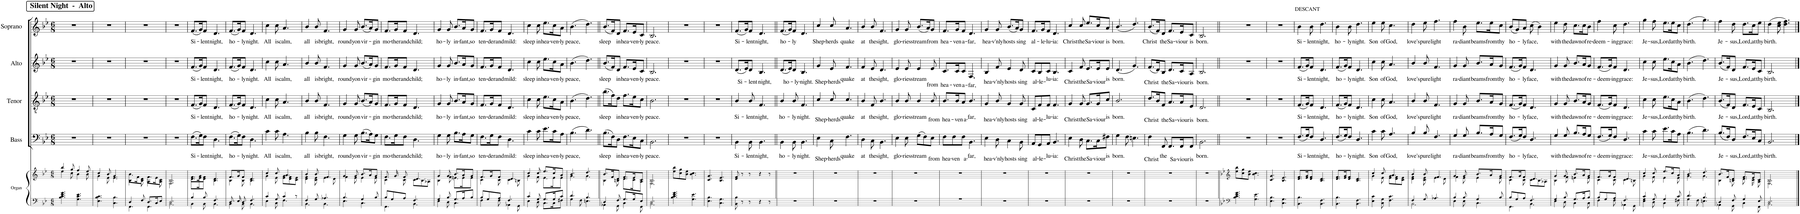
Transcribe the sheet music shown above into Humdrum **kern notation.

**kern	**kern	**kern	**text	**kern	**text	**kern	**text	**kern	**text
*part5	*part5	*part4	*part4	*part3	*part3	*part2	*part2	*part1	*part1
*staff6	*staff5	*staff4	*staff4	*staff3	*staff3	*staff2	*staff2	*staff1	*staff1
*I"Organ	*	*I"Bass	*	*I"Tenor	*	*I"Alto	*	*I"Soprano	*
*I'Org.	*	*I'B.	*	*I'T.	*	*I'A.	*	*I'S.	*
*stria5	*stria5	*	*	*	*	*	*	*	*
*clefF4	*clefG2	*clefF4	*	*clefGv2	*	*clefG2	*	*clefG2	*
*k[b-e-]	*k[b-e-]	*k[b-e-]	*	*k[b-e-]	*	*k[b-e-]	*	*k[b-e-]	*
*M6/8	*M6/8	*M6/8	*	*M6/8	*	*M6/8	*	*M6/8	*
!!LO:REH:place=s1:a:B:cj:fs=14:t=Silent Night  -  Alto
=1	=1	=1	=1	=1	=1	=1	=1	=1	=1
*	*^	*	*	*	*	*	*	*	*
4.B-\ 4.c\ 4.e-\ 4.g\	4ee-\	4bb-/	2.r	.	2.r	.	2.r	.	2.r	.
.	8cc\	8gg/	.	.	.	.	.	.	.	.
4.G\ 4.c\ 4.e-\	4b-\	4ff/	.	.	.	.	.	.	.	.
.	8b-\	8ee-/	.	.	.	.	.	.	.	.
=2	=2	=2	=2	=2	=2	=2	=2	=2	=2	=2
4.E-\ 4.B-\ 4.c\	4g\	4cc/	2.r	.	2.r	.	2.r	.	2.r	.
.	8e-\	8b-/	.	.	.	.	.	.	.	.
4.C\ 4.B-\	4.e-\	4.g/	.	.	.	.	.	.	.	.
=3	=3	=3	=3	=3	=3	=3	=3	=3	=3	=3
*^	*	*	*	*	*	*	*	*	*	*
4D/	4.FF\	4B-\	8.b-\L	2.r	.	2.r	.	2.r	.	2.r	.
.	.	.	16f\K	.	.	.	.	.	.	.	.
8F/	.	8B-\	8d\J	.	.	.	.	.	.	.	.
8.D/L	4.FF\	4A\	8.f\L	.	.	.	.	.	.	.	.
16C/K	.	.	16e-\K	.	.	.	.	.	.	.	.
8E-/J	.	8A\	8c\J	.	.	.	.	.	.	.	.
=4	=4	=4	=4	=4	=4	=4	=4	=4	=4	=4	=4
2.D/	2.BB-\	2.F\	2.B-/	2.r	.	2.r	.	2.r	.	2.r	.
=5	=5	=5	=5	=5	=5	=5	=5	=5	=5	=5	=5
!	!	!	!	!	!LO:LY:b	!	!LO:LY:b	!	!LO:LY:b	!	!LO:LY:b
4B-/	4BB-\	8.d\L	8.f\L	(8.F\L	Si-	(8.F/L	Si-	(8.f/L	Si-	(8.f/L	Si-
.	.	16e-\K	16g\K	16G\K)	.	16G/K)	.	16g/K)	.	16g/K)	.
!	!	!	!	!	!LO:LY:b	!	!LO:LY:b	!	!LO:LY:b	!	!LO:LY:b
8B-/	8BB-\	8d\J	8f\J	8F\J	-lent	8F/J	-lent	8f/J	-lent	8f/J	-lent
!	!	!	!	!	!LO:LY:b	!	!LO:LY:b	!	!LO:LY:b	!	!LO:LY:b
4.F/	4.BB-\	4.B-\	4.d/	4.D\	night,	4.D/	night,	4.d/	night,	4.d/	night,
=6	=6	=6	=6	=6	=6	=6	=6	=6	=6	=6	=6
!	!	!	!	!	!LO:LY:b	!	!LO:LY:b	!	!LO:LY:b	!	!LO:LY:b
8.D/	4BB-\	8.f/L	4B-\	(8.F\L	ho-	(8.F/L	ho-	(8.f/L	ho-	(8.f/L	ho-
16E-/	.	16g/K	.	16G\K)	.	16G/K)	.	16g/K)	.	16g/K)	.
!	!	!	!	!	!LO:LY:b	!	!LO:LY:b	!	!LO:LY:b	!	!LO:LY:b
8D/	8BB-\	8f/J	8B-\	8F\J	-ly	8F/J	-ly	8f/J	-ly	8f/J	-ly
!	!	!	!	!	!LO:LY:b	!	!LO:LY:b	!	!LO:LY:b	!	!LO:LY:b
4.F/	4.BB-\	4.d/	4.B-\	4.D\	night.	4.D/	night.	4.d/	night.	4.d/	night.
=7	=7	=7	=7	=7	=7	=7	=7	=7	=7	=7	=7
!	!	!	!	!	!LO:LY:b	!	!LO:LY:b	!	!LO:LY:b	!	!LO:LY:b
4c/	4E-\	4cc/	4g\	4c\	All	4c\	All	4cc\	All	4cc\	All
!	!	!	!	!	!LO:LY:b	!	!LO:LY:b	!	!LO:LY:b	!	!LO:LY:b
8G/	8C\	8cc/	8e-\	8c\	is	8c\	is	8cc\	is	8cc\	is
!	!	!	!	!	!LO:LY:b	!	!LO:LY:b	!	!LO:LY:b	!	!LO:LY:b
4c/	4.F\	4.a/	8e-\ 8g\L	4.A\	calm,	4.A/	calm,	4.a/	calm,	4.a/	calm,
.	.	.	8d\ 8f\	.	.	.	.	.	.	.	.
8r	.	.	8c\ 8e-\J	.	.	.	.	.	.	.	.
=8	=8	=8	=8	=8	=8	=8	=8	=8	=8	=8	=8
!	!	!	!	!	!LO:LY:b	!	!LO:LY:b	!	!LO:LY:b	!	!LO:LY:b
4F/	4.BB-\	4b-/	4d\ 4f\	4B-\	all	4B-/	all	4b-/	all	4b-/	all
!	!	!	!	!	!LO:LY:b	!	!LO:LY:b	!	!LO:LY:b	!	!LO:LY:b
8G/	.	8b-/	8c\ 8e-\	8B-\	is	8B-/	is	8b-/	is	8b-/	is
!	!	!	!	!	!LO:LY:b	!	!LO:LY:b	!	!LO:LY:b	!	!LO:LY:b
4.A-X/	4.BB-\	4.f/	4e-\	4.F\	bright,	4.F/	bright,	4.f/	bright,	4.f/	bright,
.	.	.	8d\	.	.	.	.	.	.	.	.
=9	=9	=9	=9	=9	=9	=9	=9	=9	=9	=9	=9
!	!	!	!	!	!LO:LY:b	!	!LO:LY:b	!	!LO:LY:b	!	!LO:LY:b
4.B-/	4.E-\	4g/	4f\	4G\	round	4G/	round	4g/	round	4g/	round
!	!	!	!	!	!LO:LY:b	!	!LO:LY:b	!	!LO:LY:b	!	!LO:LY:b
.	.	8g/	8e-\	8G\	yon	8G/	yon	8g/	yon	8g/	yon
!	!	!	!	!	!LO:LY:b	!	!LO:LY:b	!	!LO:LY:b	!	!LO:LY:b
4G/	4.C\	8.b-/L	4e-\	(8.B-\L	vir-	(8.B-/L	vir-	(8.b-/L	vir-	(8.b-/L	vir-
.	.	16a/K	.	16A\K)	.	16A/K)	.	16a/K)	.	16a/K)	.
!	!	!	!	!	!LO:LY:b	!	!LO:LY:b	!	!LO:LY:b	!	!LO:LY:b
8B-/	.	8g/J	8e-\	8G\J	-gin	8G/J	-gin	8g/J	-gin	8g/J	-gin
=10	=10	=10	=10	=10	=10	=10	=10	=10	=10	=10	=10
!	!	!	!	!	!LO:LY:b	!	!LO:LY:b	!	!LO:LY:b	!	!LO:LY:b
8B-/L	4.FF\	8.f/	4c\	8.F\L	mo-	8.F/L	mo-	8.f/L	mo-	8.f/L	mo-
8G/	.	.	.	.	.	.	.	.	.	.	.
!	!	!	!	!	!LO:LY:b	!	!LO:LY:b	!	!LO:LY:b	!	!LO:LY:b
.	.	16g/	.	16G\K	-ther	16G/K	-ther	16g/K	-ther	16g/K	-ther
!	!	!	!	!	!LO:LY:b	!	!LO:LY:b	!	!LO:LY:b	!	!LO:LY:b
8A/J	.	8f/	8c\	8F\J	and	8F/J	and	8f/J	and	8f/J	and
!	!	!	!	!	!LO:LY:b	!	!LO:LY:b	!	!LO:LY:b	!	!LO:LY:b
4.F/	4.BB-\	4.d/	8c\L	4.D\	child;	4.D/	child;	4.d/	child;	4.d/	child;
.	.	.	8B-\	.	.	.	.	.	.	.	.
.	.	.	8A-X\J	.	.	.	.	.	.	.	.
=11	=11	=11	=11	=11	=11	=11	=11	=11	=11	=11	=11
!	!	!	!	!	!LO:LY:b	!	!LO:LY:b	!	!LO:LY:b	!	!LO:LY:b
4G/	4E-\	4g/	4B-\	4G\	ho-	4G/	ho-	4g/	ho-	4g/	ho-
!	!	!	!	!	!LO:LY:b	!	!LO:LY:b	!	!LO:LY:b	!	!LO:LY:b
8B-/	8D\	8g/	8f\	8G\	-ly	8G/	-ly	8g/	-ly	8g/	-ly
!	!	!	!	!	!LO:LY:b	!	!LO:LY:b	!	!LO:LY:b	!	!LO:LY:b
8.G/L	4.C\	8.b-/L	8.en\L	8.B-\L	in-	8.B-/L	in-	8.b-/L	in-	8.b-/L	in-
!	!	!	!	!	!LO:LY:b	!	!LO:LY:b	!	!LO:LY:b	!	!LO:LY:b
16A/K	.	16a/K	16e\K	16A\K	-fant,	16A/K	-fant,	16a/K	-fant,	16a/K	-fant,
!	!	!	!	!	!LO:LY:b	!	!LO:LY:b	!	!LO:LY:b	!	!LO:LY:b
8B-/J	.	8g/J	8e\J	8G\J	so	8G/J	so	8g/J	so	8g/J	so
=12	=12	=12	=12	=12	=12	=12	=12	=12	=12	=12	=12
!	!	!	!	!	!LO:LY:b	!	!LO:LY:b	!	!LO:LY:b	!	!LO:LY:b
8B-/L	4F\	8.f/L	4c\	8.F\L	ten-	8.F/L	ten-	8.f/L	ten-	8.f/L	ten-
8G/	.	.	.	.	.	.	.	.	.	.	.
!	!	!	!	!	!LO:LY:b	!	!LO:LY:b	!	!LO:LY:b	!	!LO:LY:b
.	.	16g/K	.	16G\K	-der	16G/K	-der	16g/K	-der	16g/K	-der
!	!	!	!	!	!LO:LY:b	!	!LO:LY:b	!	!LO:LY:b	!	!LO:LY:b
8A/J	8F\	8f/J	8c\	8F\J	and	8F/J	and	8f/J	and	8f/J	and
!	!	!	!	!	!LO:LY:b	!	!LO:LY:b	!	!LO:LY:b	!	!LO:LY:b
4.F/	4AA-X\	4.d/	4c\	4.D\	mild:	4.D/	mild:	4.d/	mild:	4.d/	mild:
.	8GG\	.	8Bn\	.	.	.	.	.	.	.	.
=13	=13	=13	=13	=13	=13	=13	=13	=13	=13	=13	=13
!	!	!	!	!	!LO:LY:b	!	!LO:LY:b	!	!LO:LY:b	!	!LO:LY:b
4c/	4E-\	4cc/	4g\	4c\	sleep	4c\	sleep	4cc\	sleep	4cc\	sleep
!	!	!	!	!	!LO:LY:b	!	!LO:LY:b	!	!LO:LY:b	!	!LO:LY:b
8G/	8D\	8cc/	8f\	8c\	in	8c\	in	8cc\	in	8cc\	in
!	!	!	!	!	!LO:LY:b	!	!LO:LY:b	!	!LO:LY:b	!	!LO:LY:b
8.G/L	8.C\L	8.ee-/L	8.e-\L	8.e-\L	hea-	8.e-\L	hea-	8.ee-\L	hea-	8.ee-\L	hea-
!	!	!	!	!	!LO:LY:b	!	!LO:LY:b	!	!LO:LY:b	!	!LO:LY:b
16G/K	16C\K	16cc/K	16e-\K	16c\K	-ven-	16c\K	-ven-	16cc\K	-ven-	16cc\K	-ven-
!	!	!	!	!	!LO:LY:b	!	!LO:LY:b	!	!LO:LY:b	!	!LO:LY:b
8c/J	8F#X\J	8a/J	8e-\J	8A\J	-ly	8A\J	-ly	8a\J	-ly	8a\J	-ly
=14	=14	=14	=14	=14	=14	=14	=14	=14	=14	=14	=14
!	!	!	!	!	!LO:LY:b	!	!LO:LY:b	!	!LO:LY:b	!	!LO:LY:b
4.d/	4G\	4.b-/	4.g\	(4.B-\	peace,	(4.B-\	peace,	(4.b-\	peace,	(4.b-\	peace,
.	8F\	.	.	.	.	.	.	.	.	.	.
4.B-/	4.En\	4.dd/	4.g\	4.d\)	.	4.d\)	.	4.dd\)	.	4.dd\)	.
=15||	=15||	=15||	=15||	=15||	=15||	=15||	=15||	=15||	=15||	=15||	=15||
!	!	!	!	!	!LO:LY:b	!	!LO:LY:b	!	!LO:LY:b	!	!LO:LY:b
4D/	4AA-X\	8.b-/L	4B-\	(8.B-\L	sleep	(8.b-\L	sleep	(8.b-/L	sleep	(8.b-/L	sleep
.	.	16f/K	.	16F\K)	.	16f\K)	.	16f/K)	.	16f/K)	.
!	!	!	!	!	!LO:LY:b	!	!LO:LY:b	!	!LO:LY:b	!	!LO:LY:b
8F/	8GG\	8d/J	8Bn\	8D\J	in	8d\J	in	8d/J	in	8d/J	in
!	!	!	!	!	!LO:LY:b	!	!LO:LY:b	!	!LO:LY:b	!	!LO:LY:b
8.G/L	4C\	8.f/L	8.d\L	8.F\L	hea-	8.f\L	hea-	8.f/L	hea-	8.f/L	hea-
!	!	!	!	!	!LO:LY:b	!	!LO:LY:b	!	!LO:LY:b	!	!LO:LY:b
16G/K	.	16e-/K	16c\K	16E-\K	-ven-	16e-\K	-ven-	16e-/K	-ven-	16e-/K	-ven-
!	!	!	!	!	!LO:LY:b	!	!LO:LY:b	!	!LO:LY:b	!	!LO:LY:b
8E-/J	8FF\	8c/J	8A\J	8C\J	-ly	8c\J	-ly	8c/J	-ly	8c/J	-ly
=16	=16	=16	=16	=16	=16	=16	=16	=16	=16	=16	=16
!	!	!	!	!	!LO:LY:b	!	!LO:LY:b	!	!LO:LY:b	!	!LO:LY:b
2.D/	2.BB-\	2.B-/	2.F\	2.BB-\	peace.	2.B-\	peace.	2.B-/	peace.	2.B-/	peace.
*v	*v	*	*	*	*	*	*	*	*	*	*
*	*v	*v	*	*	*	*	*	*	*	*
=17	=17	=17	=17	=17	=17	=17	=17	=17	=17
4.B-\ 4.c\ 4.e-\ 4.g\	8ee-\ 8bb-\L	2.r	.	2.r	.	2.r	.	2.r	.
.	8cc\ 8gg\	.	.	.	.	.	.	.	.
.	8b-\ 8ee-\J	.	.	.	.	.	.	.	.
4.G\ 4.e-\	4.b-\ 4.cc\	.	.	.	.	.	.	.	.
=18	=18	=18	=18	=18	=18	=18	=18	=18	=18
4.E-\ 4.B-\	4.c/ 4.g/	2.r	.	2.r	.	2.r	.	2.r	.
4.C\ 4.G\	4.B-/ 4.e-/	.	.	.	.	.	.	.	.
=19	=19	=19	=19	=19	=19	=19	=19	=19	=19
!	!	!	!LO:LY:b	!	!LO:LY:b	!	!LO:LY:b	!	!LO:LY:b
8BB-\ 8B-\	8d/ 8f/	4BB-\	Si-	4B-/	Si-	(8.d/L	Si-	(8.f/L	Si-
8r	8r	.	.	.	.	.	.	.	.
.	.	.	.	.	.	16e-/K)	.	16g/K)	.
!	!	!	!LO:LY:b	!	!LO:LY:b	!	!LO:LY:b	!	!LO:LY:b
8r	8r	8BB-\	-lent	8B-/	-lent	8d/J	-lent	8f/J	-lent
!	!	!	!LO:LY:b	!	!LO:LY:b	!	!LO:LY:b	!	!LO:LY:b
4r	4r	4.BB-\	night,	4.F/	night,	4.B-/	night,	4.d/	night,
8r	8r	.	.	.	.	.	.	.	.
=20||	=20||	=20||	=20||	=20||	=20||	=20||	=20||	=20||	=20||
*	*^	*	*	*	*	*	*	*	*
!	!	!	!	!LO:LY:b	!	!LO:LY:b	!	!LO:LY:b	!	!LO:LY:b
2.r	2.r	2.ryy	4BB-\	ho-	4B-/	ho-	(8.d/L	ho-	(8.f/L	ho-
.	.	.	.	.	.	.	16e-/K)	.	16g/K)	.
!	!	!	!	!LO:LY:b	!	!LO:LY:b	!	!LO:LY:b	!	!LO:LY:b
.	.	.	8BB-\	-ly	8B-/	-ly	8d/J	-ly-	8f/J	-ly
!	!	!	!	!LO:LY:b	!	!LO:LY:b	!	!LO:LY:b	!	!
.	.	.	4.BB-\	night.	4.F/	night.	4.B-/	-night.	4.d/	.
=21	=21	=21	=21	=21	=21	=21	=21	=21	=21	=21
*^	*	*	*	*	*	*	*	*	*	*
!	!	!	!	!	!LO:LY:b	!	!LO:LY:b	!	!LO:LY:b	!	!LO:LY:b
2.r	2.ryy	2.r	2.ryy	4E-\	Shep-	4c/	Shep-	4g/	Shep-	4cc/	Shep-
!	!	!	!	!	!LO:LY:b	!	!LO:LY:b	!	!LO:LY:b	!	!LO:LY:b
.	.	.	.	8C\	-herds	8c/	-herds	8e-/	-herds	8cc/	-herds
!	!	!	!	!	!LO:LY:b	!	!LO:LY:b	!	!LO:LY:b	!	!LO:LY:b
.	.	.	.	4.F\	quake	4.c/	quake	4.f/	quake	4.a/	quake
=22	=22	=22	=22	=22	=22	=22	=22	=22	=22	=22	=22
!	!	!	!	!	!LO:LY:b	!	!LO:LY:b	!	!LO:LY:b	!	!LO:LY:b
2.r	2.ryy	2.r	2.ryy	4D\	at	4B-/	at	4f/	at	4b-/	at
!	!	!	!	!	!LO:LY:b	!	!LO:LY:b	!	!LO:LY:b	!	!LO:LY:b
.	.	.	.	8C\	the	8F/	the	8e-/	the	8b-/	the
!	!	!	!	!	!LO:LY:b	!	!LO:LY:b	!	!LO:LY:b	!	!LO:LY:b
.	.	.	.	4.BB-\	sight,	4.B-/	sight,	4.d/	sight,	4.f/	sight,
=23	=23	=23	=23	=23	=23	=23	=23	=23	=23	=23	=23
!	!	!	!	!	!LO:LY:b	!	!LO:LY:b	!	!LO:LY:b	!	!LO:LY:b
2.r	2.ryy	2.r	2.ryy	4E-\	glo-	4B-/	glo-	4e-/	glo-	4g/	glo-
!	!	!	!	!	!LO:LY:b	!	!LO:LY:b	!	!LO:LY:b	!	!LO:LY:b
.	.	.	.	8E-\	-ries	8B-/	-ries	8e-/	-ries	8g/	-ries
!	!	!	!	!	!LO:LY:b	!	!LO:LY:b	!	!LO:LY:b	!	!LO:LY:b
.	.	.	.	(8G\L	stream	4B-/	stream	4e-/	stream	(8.b-/L	stream
.	.	.	.	8F\)	.	.	.	.	.	.	.
.	.	.	.	.	.	.	.	.	.	16a/K)	.
!	!	!	!	!	!LO:LY:b	!	!LO:LY:b	!	!LO:LY:b	!	!LO:LY:b
.	.	.	.	8E-\J	from	8B-/	from	8e-/	from	8g/J	from
=24	=24	=24	=24	=24	=24	=24	=24	=24	=24	=24	=24
!	!	!	!	!	!LO:LY:b	!	!LO:LY:b	!	!LO:LY:b	!	!LO:LY:b
2.r	2.r	2.r	2.ryy	8F\L	hea-	8.B-/L	hea-	8.c/L	hea-	8.f/L	hea-
!	!	!	!	!	!LO:LY:b	!	!	!	!	!	!
.	.	.	.	8F\	-ven	.	.	.	.	.	.
!	!	!	!	!	!	!	!LO:LY:b	!	!LO:LY:b	!	!LO:LY:b
.	.	.	.	.	.	16B-/K	-ven	16c/K	-ven	16g/K	-ven
!	!	!	!	!	!LO:LY:b	!	!LO:LY:b	!	!LO:LY:b	!	!LO:LY:b
.	.	.	.	8F\J	a-	8A/J	a-	8c/J	a-	8f/J	a-
!	!	!	!	!	!LO:LY:b	!	!LO:LY:b	!	!LO:LY:b	!	!LO:LY:b
.	.	.	.	4.BB-\	-far,	4.B-/	-far,	4.F/	-far,	4.d/	-far,
*v	*v	*	*	*	*	*	*	*	*	*	*
*	*v	*v	*	*	*	*	*	*	*	*
=25	=25	=25	=25	=25	=25	=25	=25	=25	=25
!	!	!	!LO:LY:b	!	!LO:LY:b	!	!LO:LY:b	!	!LO:LY:b
2.r	2.r	4E-\	hea-	4G/	hea-	4B-/	hea-	4g/	hea-
!	!	!	!LO:LY:b	!	!LO:LY:b	!	!LO:LY:b	!	!LO:LY:b
.	.	8D\	-v'nly	8B-/	-v'nly	8f/	-v'nly	8g/	-v'nly
!	!	!	!LO:LY:b	!	!LO:LY:b	!	!LO:LY:b	!	!LO:LY:b
.	.	4C\	hosts	4G/	hosts	4e-/	hosts	(8.b-/L	hosts
.	.	.	.	.	.	.	.	16a/K)	.
!	!	!	!LO:LY:b	!	!LO:LY:b	!	!LO:LY:b	!	!LO:LY:b
.	.	8BB-\	sing	8G/	sing	8d/	sing	8g/J	sing
=26	=26	=26	=26	=26	=26	=26	=26	=26	=26
!	!	!	!LO:LY:b	!	!LO:LY:b	!	!LO:LY:b	!	!LO:LY:b
2.r	2.r	8AA/L	al-	8C/L	al-	8c/L	al-	8.f/L	al-
!	!	!	!LO:LY:b	!	!LO:LY:b	!	!LO:LY:b	!	!
.	.	8GG/	-le-	8F/	-le-	8B-/	-le-	.	.
!	!	!	!	!	!	!	!	!	!LO:LY:b
.	.	.	.	.	.	.	.	16g/K	-le-
!	!	!	!LO:LY:b	!	!LO:LY:b	!	!LO:LY:b	!	!LO:LY:b
.	.	8AA/J	-lu-	8F/J	-lu-	8c/J	-lu-	8f/J	-lu-
!	!	!	!LO:LY:b	!	!LO:LY:b	!	!LO:LY:b	!	!LO:LY:b
.	.	4.BB-/	-ia:	4.F/	-ia:	4.B-/	-ia:	4.d/	-ia:
=27	=27	=27	=27	=27	=27	=27	=27	=27	=27
!	!	!	!LO:LY:b	!	!LO:LY:b	!	!LO:LY:b	!	!LO:LY:b
2.r	2.r	4E-\	Christ	4G/	Christ	4c/	Christ	4cc/	Christ
!	!	!	!LO:LY:b	!	!LO:LY:b	!	!LO:LY:b	!	!LO:LY:b
.	.	8D\	the	8G/	the	8f/	the	8cc/	the
!	!	!	!LO:LY:b	!	!LO:LY:b	!	!LO:LY:b	!	!LO:LY:b
.	.	8.C\L	Sa-	8.G/L	Sa-	8.e-/L	Sa-	8.ee-/L	Sa-
!	!	!	!LO:LY:b	!	!LO:LY:b	!	!LO:LY:b	!	!LO:LY:b
.	.	16C\K	-viour	16G/K	-viour	16e-/K	-viour	16cc/K	-viour
!	!	!	!LO:LY:b	!	!LO:LY:b	!	!LO:LY:b	!	!LO:LY:b
.	.	8F#X\J	is	8c/J	is	8e-/J	is	8a/J	is
=28	=28	=28	=28	=28	=28	=28	=28	=28	=28
!	!	!	!LO:LY:b	!	!LO:LY:b	!	!LO:LY:b	!	!LO:LY:b
2.r	2.r	4G\	born.	2.B-/	born.	(4.d/	born.	(4.b-/	born.
.	.	8F\	.	.	.	.	.	.	.
.	.	4.En\	.	.	.	4.g/)	.	4.dd/)	.
=29	=29	=29	=29	=29	=29	=29	=29	=29	=29
!	!	!	!LO:LY:b	!	!LO:LY:b	!	!LO:LY:b	!	!LO:LY:b
2.r	2.r	4F\	Christ	8.d/L	Christ	(8.f/L	Christ	(8.b-/L	Christ
.	.	.	.	16B-/K	.	16d/K)	.	16f/K)	.
!	!	!	!LO:LY:b	!	!LO:LY:b	!	!LO:LY:b	!	!LO:LY:b
.	.	8FF/	the	8F/J	the	8B-/J	the	8d/J	the
!	!	!	!LO:LY:b	!	!LO:LY:b	!	!LO:LY:b	!	!LO:LY:b
.	.	8.FF/L	Sa-	8.A/L	Sa-	8.d/L	Sa-	8.f/L	Sa-
!	!	!	!LO:LY:b	!	!LO:LY:b	!	!LO:LY:b	!	!LO:LY:b
.	.	16FF/K	-viour	16A/K	-viour	16c/K	-viour	16e-/K	-viour
!	!	!	!LO:LY:b	!	!LO:LY:b	!	!LO:LY:b	!	!LO:LY:b
.	.	8FF/J	is	8E-/J	is	8A/J	is	8c/J	is
=30	=30	=30	=30	=30	=30	=30	=30	=30	=30
!	!	!	!LO:LY:b	!	!LO:LY:b	!	!LO:LY:b	!	!LO:LY:b
2.r	2.r	2.BB-\	born.	2.D/	born.	2.B-/	born.	2.B-/	born.
=31||	=31||	=31||	=31||	=31||	=31||	=31||	=31||	=31||	=31||
*clefF4	*clefG2	*	*	*	*	*	*	*	*
*k[b-e-]	*k[b-e-]	*	*	*	*	*	*	*	*
4.B-\ 4.c\ 4.e-\ 4.g\	8ee-\ 8bb-\L	2.r	.	2.r	.	2.r	.	2.r	.
.	8cc\ 8gg\	.	.	.	.	.	.	.	.
.	8b-\ 8ee-\J	.	.	.	.	.	.	.	.
4.G\ 4.e-\	4.b-\ 4.cc\	.	.	.	.	.	.	.	.
=32	=32	=32	=32	=32	=32	=32	=32	=32	=32
4.E-\ 4.B-\	4.c/ 4.g/	2.r	.	2.r	.	2.r	.	2.r	.
4.C\ 4.G\	4.B-/ 4.e-/	.	.	.	.	.	.	.	.
=33	=33	=33	=33	=33	=33	=33	=33	=33	=33
!	!	!	!	!	!	!	!	!LO:TX:a:t=DESCANT	!
!	!	!	!LO:LY:b	!	!LO:LY:b	!	!LO:LY:b	!	!LO:LY:b
4.BB-\ 4.B-\	8.d/ 8.f/L	(8.F/L	Si-	(8.F/L	Si-	(8.f/L	Si-	4b-\	Si-
.	16e-/ 16g/K	16G/K)	.	16G/K)	.	16g/K)	.	.	.
!	!	!	!LO:LY:b	!	!LO:LY:b	!	!LO:LY:b	!	!LO:LY:b
.	8d/ 8f/J	8F/J	-lent	8F/J	-lent	8f/J	-lent	8b-\	-lent
!	!	!	!LO:LY:b	!	!LO:LY:b	!	!LO:LY:b	!	!LO:LY:b
4.BB-\ 4.F\	4.B-/ 4.d/	4.D/	night,	4.D/	night,	4.d/	night,	4.dd\	night,
=34	=34	=34	=34	=34	=34	=34	=34	=34	=34
!	!	!	!LO:LY:b	!	!LO:LY:b	!	!LO:LY:b	!	!LO:LY:b
4.BB-\ 4.B-\	8.d/ 8.f/L	(8.F/L	ho-	(8.F/L	ho-	(8.f/L	ho-	4b-\	ho-
.	16e-/ 16g/K	16G/K)	.	16G/K)	.	16g/K)	.	.	.
!	!	!	!LO:LY:b	!	!LO:LY:b	!	!LO:LY:b	!	!LO:LY:b
.	8d/ 8f/J	8F/J	-ly	8F/J	-ly	8f/J	-ly	8b-\	-ly
!	!	!	!LO:LY:b	!	!LO:LY:b	!	!LO:LY:b	!	!LO:LY:b
4.BB-\ 4.F\	4.B-/ 4.d/	4.D/	night.	4.D/	night.	4.d/	night.	4.dd\	night.
=35	=35	=35	=35	=35	=35	=35	=35	=35	=35
*	*^	*	*	*	*	*	*	*	*
!	!	!	!	!LO:LY:b	!	!LO:LY:b	!	!LO:LY:b	!	!LO:LY:b
4E-\ 4c\	4cc/	4g\	4c\	Son	4c\	Son	4cc\	Son	4ee-\	Son
!	!	!	!	!LO:LY:b	!	!LO:LY:b	!	!LO:LY:b	!	!LO:LY:b
8C\ 8G\	8cc/	8e-\	8c\	of	8c\	of	8cc\	of	8ee-\	of
!	!	!	!	!LO:LY:b	!	!LO:LY:b	!	!LO:LY:b	!	!LO:LY:b
4.F\ 4.c\	4.a/	8e-\ 8g\L	4.A/	God,	4.A/	God,	4.a/	God,	4.cc\	God,
.	.	8d\ 8f\	.	.	.	.	.	.	.	.
.	.	8c\ 8e-\J	.	.	.	.	.	.	.	.
=36	=36	=36	=36	=36	=36	=36	=36	=36	=36	=36
*^	*	*	*	*	*	*	*	*	*	*
!	!	!	!	!	!LO:LY:b	!	!LO:LY:b	!	!LO:LY:b	!	!LO:LY:b
4F/	2.BB-\	4b-/	4d\ 4f\	4B-/	love's	4B-/	love's	4b-/	love's	4dd\	love's
!	!	!	!	!	!LO:LY:b	!	!LO:LY:b	!	!LO:LY:b	!	!LO:LY:b
8G/	.	8b-/	8c\ 8e-\	8B-/	pure	8B-/	pure	8b-/	pure	8ee-\	pure
!	!	!	!	!	!LO:LY:b	!	!LO:LY:b	!	!LO:LY:b	!	!LO:LY:b
4.A-X/	.	4.f/	4e-\	4.F/	light	4.F/	light	4.f/	light	4.ff\	light
.	.	.	8d\	.	.	.	.	.	.	.	.
=37	=37	=37	=37	=37	=37	=37	=37	=37	=37	=37	=37
!	!	!	!	!	!LO:LY:b	!	!LO:LY:b	!	!LO:LY:b	!	!LO:LY:b
4B-/	4E-\	4g/	4f\	4G/	ra-	4G/	ra-	4g/	ra-	4ff\	ra-
!	!	!	!	!	!LO:LY:b	!	!LO:LY:b	!	!LO:LY:b	!	!LO:LY:b
8B-/	8E-\	8g/	8e-\	8G/	-diant	8G/	-diant	8g/	-diant	8b-\	-diant
!	!	!	!	!	!LO:LY:b	!	!LO:LY:b	!	!LO:LY:b	!	!LO:LY:b
4G/	4.C\	8.b-/L	4e-\	8.B-/L	beams	8.B-/L	beams	8.b-/L	beams	8.ee-\L	beams
!	!	!	!	!	!LO:LY:b	!	!LO:LY:b	!	!LO:LY:b	!	!LO:LY:b
.	.	16a/K	.	16A/K	from	16A/K	from	16a/K	from	16ee-\K	from
!	!	!	!	!	!LO:LY:b	!	!LO:LY:b	!	!LO:LY:b	!	!LO:LY:b
8B-/	.	8g/J	8e-\	8G/J	thy	8G/J	thy	8g/J	thy	8cc\J	thy
=38	=38	=38	=38	=38	=38	=38	=38	=38	=38	=38	=38
!	!	!	!	!	!LO:LY:b	!	!LO:LY:b	!	!LO:LY:b	!	!LO:LY:b
8B-/L	4.FF\	8.f/L	4c\	(8.F/L	ho-	(8.F/L	ho-	(8.f/L	ho-	(8b-/L	ho-
8G/	.	.	.	.	.	.	.	.	.	8g/)	.
.	.	16g/K	.	16G/K)	.	16G/K)	.	16g/K)	.	.	.
!	!	!	!	!	!LO:LY:b	!	!LO:LY:b	!	!LO:LY:b	!	!LO:LY:b
8A/J	.	8f/J	8c\	8F/J	-ly	8F/J	-ly	8f/J	-ly	8a/J	-ly
!	!	!	!	!	!LO:LY:b	!	!LO:LY:b	!	!LO:LY:b	!	!LO:LY:b
4.F/	4.BB-\	4.d/	8c\L	4.D/	face,	4.D/	face,	4.d/	face,	(8cc\	face,
.	.	.	8B-\	.	.	.	.	.	.	4b-\)	.
.	.	.	8A-X\J	.	.	.	.	.	.	.	.
=39	=39	=39	=39	=39	=39	=39	=39	=39	=39	=39	=39
!	!	!	!	!	!LO:LY:b	!	!LO:LY:b	!	!LO:LY:b	!	!LO:LY:b
4G/	4E-\	4g/	4B-\	4G/	with	4G/	with	4g/	with	4ee-\	with
!	!	!	!	!	!LO:LY:b	!	!LO:LY:b	!	!LO:LY:b	!	!LO:LY:b
8B-/	8D\	8g/	8f\	8G/	the	8G/	the	8g/	the	8dd\	the
!	!	!	!	!	!LO:LY:b	!	!LO:LY:b	!	!LO:LY:b	!	!LO:LY:b
8.G/L	4C\	8.b-/L	4en\	8.B-/L	dawn	8.B-/L	dawn	8.b-/L	dawn	8.cc\L	dawn
!	!	!	!	!	!LO:LY:b	!	!LO:LY:b	!	!LO:LY:b	!	!LO:LY:b
16A/K	.	16a/K	.	16A/K	of	16A/K	of	16a/K	of	16cc\K	of
!	!	!	!	!	!LO:LY:b	!	!LO:LY:b	!	!LO:LY:b	!	!LO:LY:b
8B-/J	8C\	8g/J	8e\	8G/J	re-	8G/J	re-	8g/J	re-	8b-\J	re-
=40	=40	=40	=40	=40	=40	=40	=40	=40	=40	=40	=40
!	!	!	!	!	!LO:LY:b	!	!LO:LY:b	!	!LO:LY:b	!	!LO:LY:b
8B-/L	4F\	8.f/L	4c\	(8.F/L	-deem-	(8.F/L	-deem-	(8.f/L	-deem-	4ff\	-deem-
8G/	.	.	.	.	.	.	.	.	.	.	.
.	.	16g/K	.	16G/K)	.	16G/K)	.	16g/K)	.	.	.
!	!	!	!	!	!LO:LY:b	!	!LO:LY:b	!	!LO:LY:b	!	!LO:LY:b
8A/J	8F\	8f/J	8c\	8F/J	-ing	8F/J	-ing	8f/J	-ing	8cc\	-ing
!	!	!	!	!	!LO:LY:b	!	!LO:LY:b	!	!LO:LY:b	!	!LO:LY:b
4.F/	4AA-X\	4.d/	4c\	4.D/	grace:	4.D/	grace:	4.d/	grace:	4.dd\	grace:
.	8GG\	.	8Bn\	.	.	.	.	.	.	.	.
=41	=41	=41	=41	=41	=41	=41	=41	=41	=41	=41	=41
!	!	!	!	!	!LO:LY:b	!	!LO:LY:b	!	!LO:LY:b	!	!LO:LY:b
4c/	4E-\ 4G\	4cc/	4g\	4c\	Je-	4c\	Je-	4cc\	Je-	4gg\	Je-
!	!	!	!	!	!LO:LY:b	!	!LO:LY:b	!	!LO:LY:b	!	!LO:LY:b
8G/	8D\	8cc/	8f\	8c\	-sus,	8c\	-sus,	8cc\	-sus,	8ff\	-sus,
!	!	!	!	!	!LO:LY:b	!	!LO:LY:b	!	!LO:LY:b	!	!LO:LY:b
4G/	4C\	8.ee-/L	4e-\	8.e-\L	Lord	8.e-\L	Lord	8.ee-\L	Lord	8.ee-\L	Lord
!	!	!	!	!	!LO:LY:b	!	!LO:LY:b	!	!LO:LY:b	!	!LO:LY:b
.	.	16cc/K	.	16c\K	at	16c\K	at	16cc\K	at	16ee-\K	at
!	!	!	!	!	!LO:LY:b	!	!LO:LY:b	!	!LO:LY:b	!	!LO:LY:b
8c/	8F#X\	8a/J	8e-\	8A\J	thy	8A\J	thy	8a\J	thy	8cc\J	thy
=42	=42	=42	=42	=42	=42	=42	=42	=42	=42	=42	=42
!	!	!	!	!	!LO:LY:b	!	!LO:LY:b	!	!LO:LY:b	!	!LO:LY:b
4.d/	4G\	4.b-/	4.g\	(4.B-\	birth.	(4.B-\	birth.	(4.b-\	birth.	(4.dd\	birth.
.	8F\	.	.	.	.	.	.	.	.	.	.
4.B-/	4.En\	4.dd/	4.g\	4.d\)	.	4.d\)	.	4.dd\)	.	4.gg\)	.
=43	=43	=43	=43	=43	=43	=43	=43	=43	=43	=43	=43
!	!	!	!	!	!LO:LY:b	!	!LO:LY:b	!	!LO:LY:b	!	!LO:LY:b
4D/	4AA-X\	8.b-/L	4B-\	(8.B-/L	Je-	(8.B-/L	Je-	(8.b-/L	Je-	4ff\	Je-
.	.	16f/K	.	16F/K)	.	16F/K)	.	16f/K)	.	.	.
!	!	!	!	!	!LO:LY:b	!	!LO:LY:b	!	!LO:LY:b	!	!LO:LY:b
8F/	8GG\	8d/J	8Bn\	8D/J	-sus,	8D/J	-sus,	8d/J	-sus,	8dd\	-sus,
!	!	!	!	!	!LO:LY:b	!	!LO:LY:b	!	!LO:LY:b	!	!LO:LY:b
4G/	4C\	8.f/L	8.d\	8.F/L	Lord,	8.F/L	Lord,	8.f/L	Lord,	8.dd\L	Lord,
!	!	!	!	!	!LO:LY:b	!	!LO:LY:b	!	!LO:LY:b	!	!LO:LY:b
.	.	16e-/K	16c\	16E-/K	at	16E-/K	at	16e-/K	at	16cc\K	at
!	!	!	!	!	!LO:LY:b	!	!LO:LY:b	!	!LO:LY:b	!	!LO:LY:b
8E-/	8FF\	8c/J	8A\	8C/J	thy	8C/J	thy	8c/J	thy	8ee-\J	thy
=44	=44	=44	=44	=44	=44	=44	=44	=44	=44	=44	=44
!	!	!	!	!	!LO:LY:b	!	!LO:LY:b	!	!LO:LY:b	!	!LO:LY:b
2.D/	2.BB-\	2.B-/	2.F\	2.BB-/	birth.	2.BB-/	birth.	2.B-/	birth.	(4dd\	birth.
.	.	.	.	.	.	.	.	.	.	8cc\ 8ee-\	.
.	.	.	.	.	.	.	.	.	.	4.dd\ 4.ff\)	.
*v	*v	*	*	*	*	*	*	*	*	*	*
*	*v	*v	*	*	*	*	*	*	*	*
==	==	==	==	==	==	==	==	==	==
*-	*-	*-	*-	*-	*-	*-	*-	*-	*-
